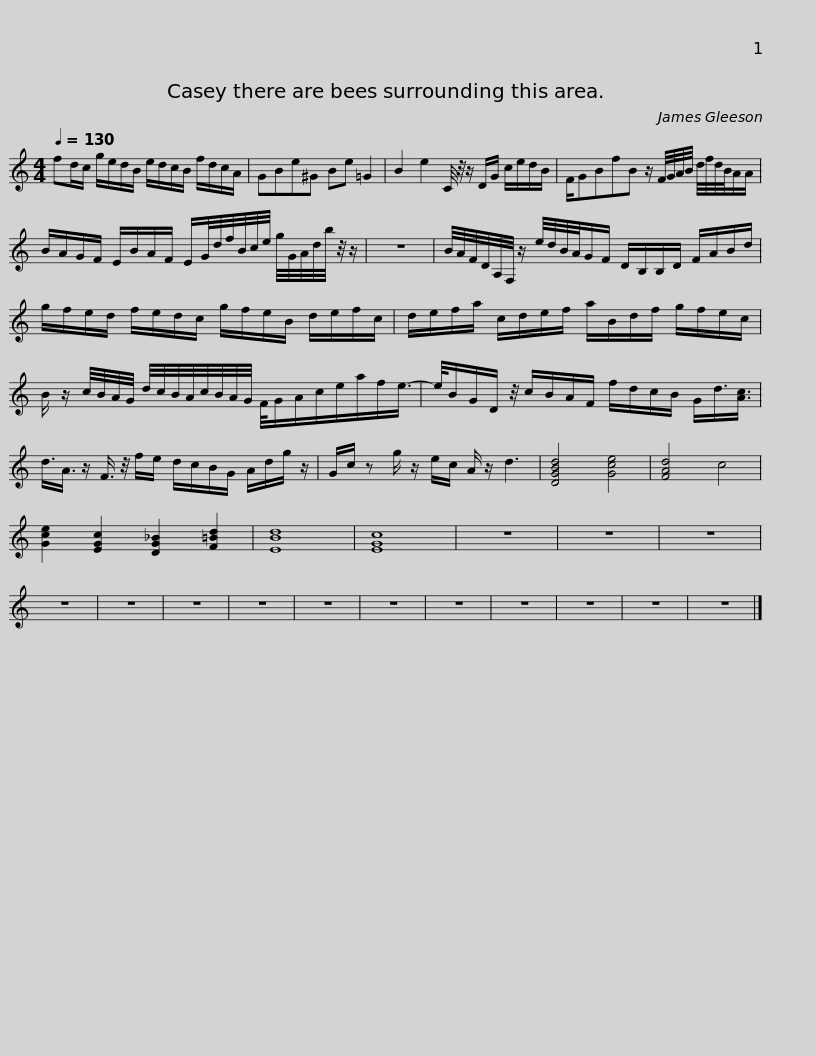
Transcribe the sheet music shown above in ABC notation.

X:1
L:1/8
Q:1/4=130
M:4/4
I:linebreak $
K:C
V:1 treble
V:1
 fd/c/ g/e/d/B/ e/d/c/B/ f/d/c/A/ | GBe^G Be =G2 | B2 e2 C/4 z/4 z/ D/G/ c/e/d/B/ |$ F/GBfB z/ F/4G/4A/4B/4 d/4f/4d/4B/4A/A/ | B/A/G/F/ E/B/A/F/ E/G/4d/4f/4B/4c/4e/4 g/4G/4A/4d/4b/4 z/4 z/ | %5
 z8 |$ B/4A/4F/4D/4A,/4F,/4 z/ e/4d/4B/4A/4G/F/ D/B,/B,/D/ F/A/B/d/ | g/f/e/d/ f/e/d/c/ g/f/e/B/ d/e/f/c/ |$ d/e/f/a/ c/d/e/f/ a/B/d/f/ g/f/e/c/ | B/ z/ c/4B/4A/4G/4 d/4c/4B/4A/4c/4B/4A/4G/4 F/4G/A/c/e/a/f/e3/4- |$ %10
 e/4B/G/D/ z/4 c/B/A/F/ f/d/c/B/ G/d3/4[Ac]3/4 | d3/4A3/4 z/ F3/4 z/4 f/e/ d/c/B/G/ A/d/g/ z/ | G/c/ z g/ z/ e/c/ A/ z/ d3 | [DGBd]4 [Gce]4 | [FAd]4 c4 |$ %15
 [Gce]2 [EGc]2 [DG_B]2 [F=Bd]2 | [EBd]8 | [EGc]8 | z8 | z8 | %20
 z8 | z8 | z8 | z8 | z8 | %25
 z8 | z8 | z8 | z8 | z8 | %30
 z8 | z8 |] %32
